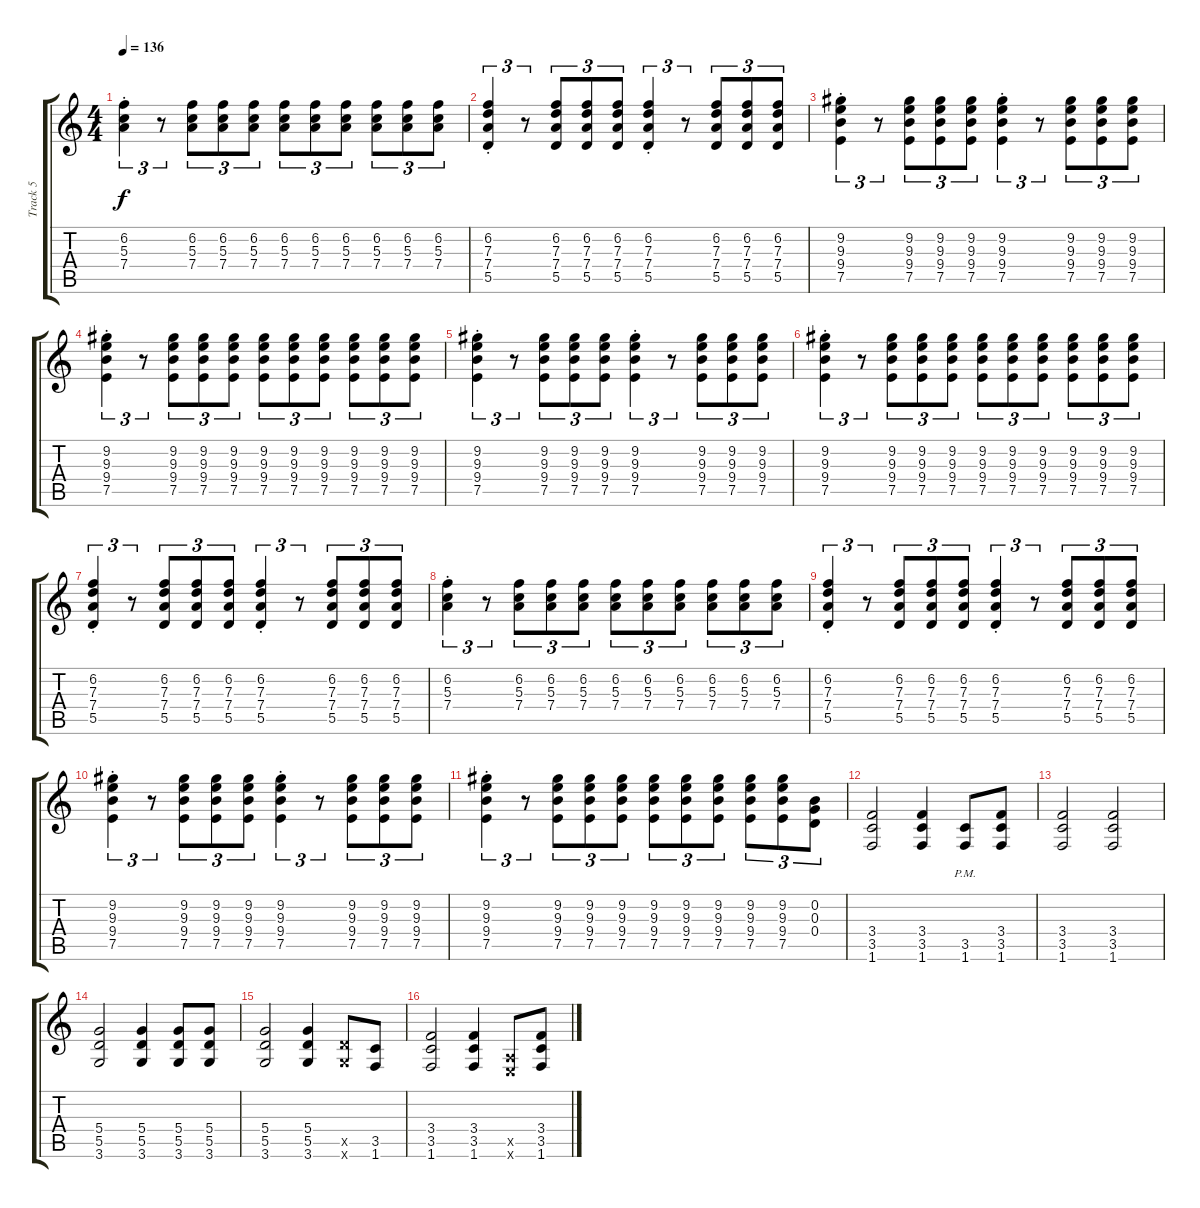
\track ("Track 5" "Track 5") {instrument distortionguitar}
\staff {score tabs}
\tuning (E4 B3 G3 D3 A2 E2) {hide}
\ts (4 4)
\tempo 136
\clef g2
\ks c
(6.2{st} 5.3{st} 7.4{st}).4{tu (3 2) dy f} r.8{tu (3 2)} (6.2 5.3 7.4).8{tu (3 2)} (6.2 5.3 7.4).8{tu (3 2)} (6.2 5.3 7.4).8{tu (3 2)} (6.2 5.3 7.4).8{tu (3 2)} (6.2 5.3 7.4).8{tu (3 2)} (6.2 5.3 7.4).8{tu (3 2)} (6.2 5.3 7.4).8{tu (3 2)} (6.2 5.3 7.4).8{tu (3 2)} (6.2 5.3 7.4).8{tu (3 2)} |
(6.2{st} 7.3{st} 7.4{st} 5.5{st}).4{tu (3 2)} r.8{tu (3 2)} (6.2 7.3 7.4 5.5).8{tu (3 2)} (6.2 7.3 7.4 5.5).8{tu (3 2)} (6.2 7.3 7.4 5.5).8{tu (3 2)} (6.2{st} 7.3{st} 7.4{st} 5.5{st}).4{tu (3 2)} r.8{tu (3 2)} (6.2 7.3 7.4 5.5).8{tu (3 2)} (6.2 7.3 7.4 5.5).8{tu (3 2)} (6.2 7.3 7.4 5.5).8{tu (3 2)} |
(9.2{st} 9.3{st} 9.4{st} 7.5{st}).4{tu (3 2)} r.8{tu (3 2)} (9.2 9.3 9.4 7.5).8{tu (3 2)} (9.2 9.3 9.4 7.5).8{tu (3 2)} (9.2 9.3 9.4 7.5).8{tu (3 2)} (9.2{st} 9.3{st} 9.4{st} 7.5{st}).4{tu (3 2)} r.8{tu (3 2)} (9.2 9.3 9.4 7.5).8{tu (3 2)} (9.2 9.3 9.4 7.5).8{tu (3 2)} (9.2 9.3 9.4 7.5).8{tu (3 2)} |
(9.2{st} 9.3{st} 9.4{st} 7.5{st}).4{tu (3 2)} r.8{tu (3 2)} (9.2 9.3 9.4 7.5).8{tu (3 2)} (9.2 9.3 9.4 7.5).8{tu (3 2)} (9.2 9.3 9.4 7.5).8{tu (3 2)} (9.2 9.3 9.4 7.5).8{tu (3 2)} (9.2 9.3 9.4 7.5).8{tu (3 2)} (9.2 9.3 9.4 7.5).8{tu (3 2)} (9.2 9.3 9.4 7.5).8{tu (3 2)} (9.2 9.3 9.4 7.5).8{tu (3 2)} (9.2 9.3 9.4 7.5).8{tu (3 2)} |
(9.2{st} 9.3{st} 9.4{st} 7.5{st}).4{tu (3 2)} r.8{tu (3 2)} (9.2 9.3 9.4 7.5).8{tu (3 2)} (9.2 9.3 9.4 7.5).8{tu (3 2)} (9.2 9.3 9.4 7.5).8{tu (3 2)} (9.2{st} 9.3{st} 9.4{st} 7.5{st}).4{tu (3 2)} r.8{tu (3 2)} (9.2 9.3 9.4 7.5).8{tu (3 2)} (9.2 9.3 9.4 7.5).8{tu (3 2)} (9.2 9.3 9.4 7.5).8{tu (3 2)} |
(9.2{st} 9.3{st} 9.4{st} 7.5{st}).4{tu (3 2)} r.8{tu (3 2)} (9.2 9.3 9.4 7.5).8{tu (3 2)} (9.2 9.3 9.4 7.5).8{tu (3 2)} (9.2 9.3 9.4 7.5).8{tu (3 2)} (9.2 9.3 9.4 7.5).8{tu (3 2)} (9.2 9.3 9.4 7.5).8{tu (3 2)} (9.2 9.3 9.4 7.5).8{tu (3 2)} (9.2 9.3 9.4 7.5).8{tu (3 2)} (9.2 9.3 9.4 7.5).8{tu (3 2)} (9.2 9.3 9.4 7.5).8{tu (3 2)} |
(6.2{st} 7.3{st} 7.4{st} 5.5{st}).4{tu (3 2)} r.8{tu (3 2)} (6.2 7.3 7.4 5.5).8{tu (3 2)} (6.2 7.3 7.4 5.5).8{tu (3 2)} (6.2 7.3 7.4 5.5).8{tu (3 2)} (6.2{st} 7.3{st} 7.4{st} 5.5{st}).4{tu (3 2)} r.8{tu (3 2)} (6.2 7.3 7.4 5.5).8{tu (3 2)} (6.2 7.3 7.4 5.5).8{tu (3 2)} (6.2 7.3 7.4 5.5).8{tu (3 2)} |
(6.2{st} 5.3{st} 7.4{st}).4{tu (3 2)} r.8{tu (3 2)} (6.2 5.3 7.4).8{tu (3 2)} (6.2 5.3 7.4).8{tu (3 2)} (6.2 5.3 7.4).8{tu (3 2)} (6.2 5.3 7.4).8{tu (3 2)} (6.2 5.3 7.4).8{tu (3 2)} (6.2 5.3 7.4).8{tu (3 2)} (6.2 5.3 7.4).8{tu (3 2)} (6.2 5.3 7.4).8{tu (3 2)} (6.2 5.3 7.4).8{tu (3 2)} |
(6.2{st} 7.3{st} 7.4{st} 5.5{st}).4{tu (3 2)} r.8{tu (3 2)} (6.2 7.3 7.4 5.5).8{tu (3 2)} (6.2 7.3 7.4 5.5).8{tu (3 2)} (6.2 7.3 7.4 5.5).8{tu (3 2)} (6.2{st} 7.3{st} 7.4{st} 5.5{st}).4{tu (3 2)} r.8{tu (3 2)} (6.2 7.3 7.4 5.5).8{tu (3 2)} (6.2 7.3 7.4 5.5).8{tu (3 2)} (6.2 7.3 7.4 5.5).8{tu (3 2)} |
(9.2{st} 9.3{st} 9.4{st} 7.5{st}).4{tu (3 2)} r.8{tu (3 2)} (9.2 9.3 9.4 7.5).8{tu (3 2)} (9.2 9.3 9.4 7.5).8{tu (3 2)} (9.2 9.3 9.4 7.5).8{tu (3 2)} (9.2{st} 9.3{st} 9.4{st} 7.5{st}).4{tu (3 2)} r.8{tu (3 2)} (9.2 9.3 9.4 7.5).8{tu (3 2)} (9.2 9.3 9.4 7.5).8{tu (3 2)} (9.2 9.3 9.4 7.5).8{tu (3 2)} |
(9.2{st} 9.3{st} 9.4{st} 7.5{st}).4{tu (3 2)} r.8{tu (3 2)} (9.2 9.3 9.4 7.5).8{tu (3 2)} (9.2 9.3 9.4 7.5).8{tu (3 2)} (9.2 9.3 9.4 7.5).8{tu (3 2)} (9.2 9.3 9.4 7.5).8{tu (3 2)} (9.2 9.3 9.4 7.5).8{tu (3 2)} (9.2 9.3 9.4 7.5).8{tu (3 2)} (9.2 9.3 9.4 7.5).8{tu (3 2)} (9.2 9.3 9.4 7.5).8{tu (3 2)} (0.2 0.3 0.4).8{tu (3 2)} |
(3.4 3.5 1.6).2 (3.4 3.5 1.6).4 (3.5{pm} 1.6{pm}).8 (3.4 3.5 1.6).8 |
(3.4 3.5 1.6).2 (3.4 3.5 1.6).2 |
(5.4 5.5 3.6).2 (5.4 5.5 3.6).4 (5.4 5.5 3.6).8 (5.4 5.5 3.6).8 |
(5.4 5.5 3.6).2 (5.4 5.5 3.6).4 (5.5{x} 3.6{x}).8 (3.5 1.6).8 |
(3.4 3.5 1.6).2 (3.4 3.5 1.6).4 (0.5{x} 0.6{x}).8 (3.4 3.5 1.6).8
